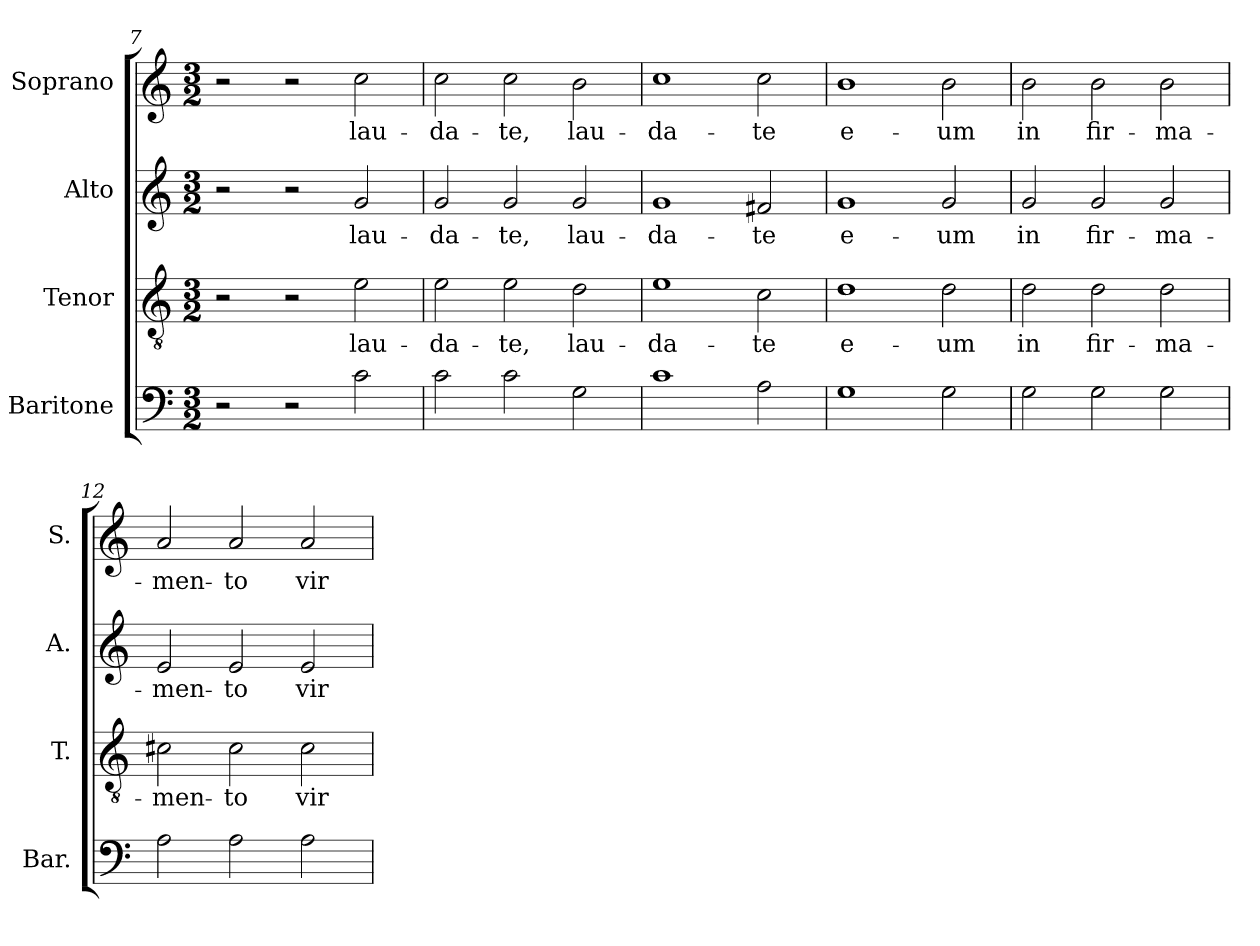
**kern	**kern	**text	**kern	**text	**kern	**text
*part4	*part3	*part3	*part2	*part2	*part1	*part1
*staff4	*staff3	*staff3	*staff2	*staff2	*staff1	*staff1
*I"Baritone	*I"Tenor	*	*I"Alto	*	*I"Soprano	*
*I'Bar.	*I'T.	*	*I'A.	*	*I'S.	*
!!LO:LB:g=z
*clefF4	*clefGv2	*	*clefG2	*	*clefG2	*
*	*ITrd7c12	*	*	*	*	*
*k[]	*k[]	*	*k[]	*	*k[]	*
*C:	*C:	*	*C:	*	*C:	*
*M3/2	*M3/2	*	*M3/2	*	*M3/2	*
=7	=7	=7	=7	=7	=7	=7
2r	2r	.	2r	.	2r	.
2r	2r	.	2r	.	2r	.
!	!	!LO:LY:b:color=#000000	!	!	!	!
!	!	!	!	!LO:LY:b:color=#000000	!	!
!	!	!	!	!	!	!LO:LY:b:color=#000000
2ci\	2Ei\	lau-	2gi/	lau-	2cci\	lau-
=8	=8	=8	=8	=8	=8	=8
!	!	!LO:LY:b:color=#000000	!	!	!	!
!	!	!	!	!LO:LY:b:color=#000000	!	!
!	!	!	!	!	!	!LO:LY:b:color=#000000
2ci\	2Ei\	-da-	2gi/	-da-	2cci\	-da-
!	!	!LO:LY:b:color=#000000	!	!	!	!
!	!	!	!	!LO:LY:b:color=#000000	!	!
!	!	!	!	!	!	!LO:LY:b:color=#000000
2ci\	2Ei\	-te,	2gi/	-te,	2cci\	-te,
!	!	!LO:LY:b:color=#000000	!	!	!	!
!	!	!	!	!LO:LY:b:color=#000000	!	!
!	!	!	!	!	!	!LO:LY:b:color=#000000
2Gi\	2Di\	lau-	2gi/	lau-	2bi\	lau-
=9	=9	=9	=9	=9	=9	=9
!	!	!LO:LY:b:color=#000000	!	!	!	!
!	!	!	!	!LO:LY:b:color=#000000	!	!
!	!	!	!	!	!	!LO:LY:b:color=#000000
1ci	1Ei	-da-	1gi	-da-	1cci	-da-
!	!	!LO:LY:b:color=#000000	!	!	!	!
!	!	!	!	!LO:LY:b:color=#000000	!	!
!	!	!	!	!	!	!LO:LY:b:color=#000000
2Ai\	2Ci\	-te	2f#Xi/	-te	2cci\	-te
=10	=10	=10	=10	=10	=10	=10
!	!	!LO:LY:b:color=#000000	!	!	!	!
!	!	!	!	!LO:LY:b:color=#000000	!	!
!	!	!	!	!	!	!LO:LY:b:color=#000000
1Gi	1Di	e-	1gi	e-	1bi	e-
!	!	!LO:LY:b:color=#000000	!	!	!	!
!	!	!	!	!LO:LY:b:color=#000000	!	!
!	!	!	!	!	!	!LO:LY:b:color=#000000
2Gi\	2Di\	-um	2gi/	-um	2bi\	-um
=11	=11	=11	=11	=11	=11	=11
!	!	!LO:LY:b:color=#000000	!	!	!	!
!	!	!	!	!LO:LY:b:color=#000000	!	!
!	!	!	!	!	!	!LO:LY:b:color=#000000
2Gi\	2Di\	in	2gi/	in	2bi\	in
!	!	!LO:LY:b:color=#000000	!	!	!	!
!	!	!	!	!LO:LY:b:color=#000000	!	!
!	!	!	!	!	!	!LO:LY:b:color=#000000
2Gi\	2Di\	fir-	2gi/	fir-	2bi\	fir-
!	!	!LO:LY:b:color=#000000	!	!	!	!
!	!	!	!	!LO:LY:b:color=#000000	!	!
!	!	!	!	!	!	!LO:LY:b:color=#000000
2Gi\	2Di\	-ma-	2gi/	-ma-	2bi\	-ma-
=12	=12	=12	=12	=12	=12	=12
!	!	!LO:LY:b:color=#000000	!	!	!	!
!	!	!	!	!LO:LY:b:color=#000000	!	!
!	!	!	!	!	!	!LO:LY:b:color=#000000
2Ai\	2C#Xi\	-men-	2ei/	-men-	2ai/	-men-
!	!	!LO:LY:b:color=#000000	!	!	!	!
!	!	!	!	!LO:LY:b:color=#000000	!	!
!	!	!	!	!	!	!LO:LY:b:color=#000000
2Ai\	2C#i\	-to	2ei/	-to	2ai/	-to
!	!	!LO:LY:b:color=#000000	!	!	!	!
!	!	!	!	!LO:LY:b:color=#000000	!	!
!	!	!	!	!	!	!LO:LY:b:color=#000000
2Ai\	2C#i\	vir-	2ei/	vir-	2ai/	vir-
=	=	=	=	=	=	=
*-	*-	*-	*-	*-	*-	*-
